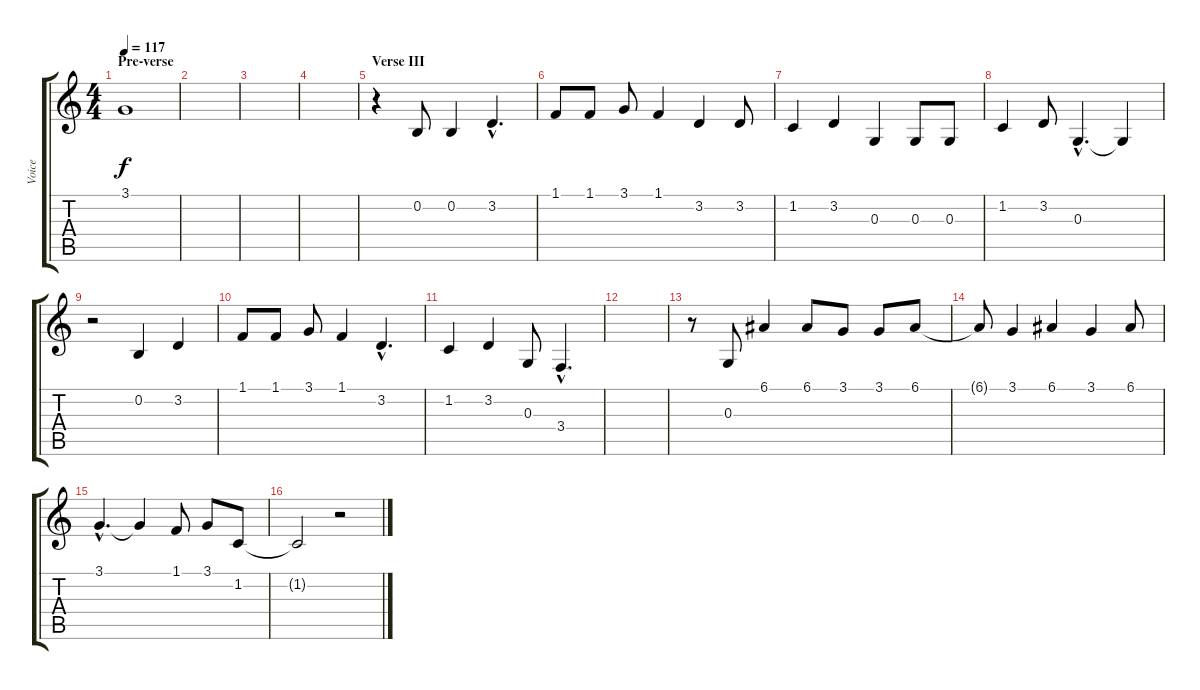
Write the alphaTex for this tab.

\track ("Voice" "Voice") {instrument altosax}
\staff {score tabs}
\tuning (E4 B3 G3 D3 A2 E2) {hide}
\ts (4 4)
\section ("" "Pre-verse")
\tempo 117
\clef g2
\ks c
3.1.1{dy f} |
|
|
|
\section ("" "Verse III")
r.4 0.2.8 0.2.4 3.2{hac}.4{d} |
1.1.8 1.1.8 3.1.8 1.1.4 3.2.4 3.2.8 |
1.2.4 3.2.4 0.3.4 0.3.8 0.3.8 |
1.2.4 3.2.8 0.3{hac}.4{d} 0.3{t}.4 |
r.2 0.2.4 3.2.4 |
1.1.8 1.1.8 3.1.8 1.1.4 3.2{hac}.4{d} |
1.2.4 3.2.4 0.3.8 3.4{hac}.4{d} |
|
r.8 0.3.8 6.1.4 6.1.8 3.1.8 3.1.8 6.1.8 |
6.1{t}.8 3.1.4 6.1.4 3.1.4 6.1.8 |
3.1{hac}.4{d} 3.1{t}.4 1.1.8 3.1.8 1.2.8 |
1.2{t}.2 r.2
